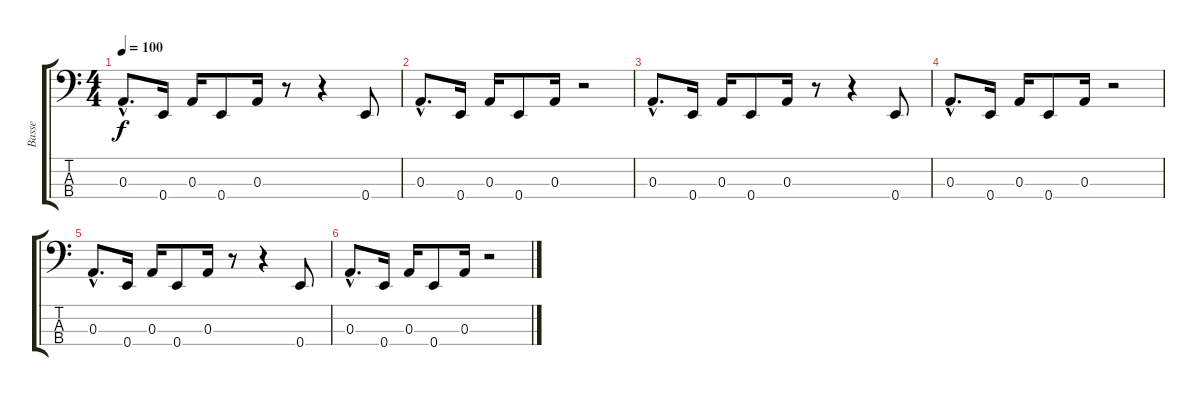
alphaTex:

\track ("Basse" "Basse") {instrument electricbassfinger}
\staff {score tabs}
\tuning (G2 D2 A1 E1) {hide}
\ts (4 4)
\tempo 100
\clef f4
\ks c
0.3{hac}.8{d dy f} 0.4.16 0.3.16 0.4.8 0.3.16 r.8 r.4 0.4.8 |
0.3{hac}.8{d} 0.4.16 0.3.16 0.4.8 0.3.16 r.2 |
0.3{hac}.8{d} 0.4.16 0.3.16 0.4.8 0.3.16 r.8 r.4 0.4.8 |
0.3{hac}.8{d} 0.4.16 0.3.16 0.4.8 0.3.16 r.2 |
0.3{hac}.8{d} 0.4.16 0.3.16 0.4.8 0.3.16 r.8 r.4 0.4.8 |
0.3{hac}.8{d} 0.4.16 0.3.16 0.4.8 0.3.16 r.2
